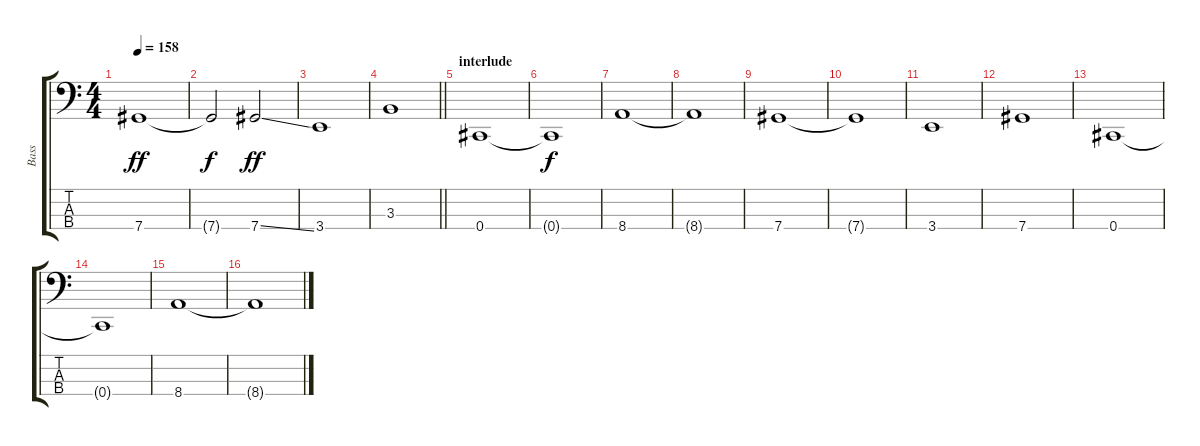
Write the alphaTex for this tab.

\track ("Bass" "Bass") {instrument contrabass}
\staff {score tabs}
\tuning (Gb2 Db2 Ab1 Db1) {hide}
\ts (4 4)
\tempo 158
\clef f4
\ks c
7.4.1{dy ff} |
7.4{t}.2{dy f} 7.4{ss}.2{dy ff} |
3.4.1 |
\barLineRight lightlight
3.3.1 |
\section ("" "interlude")
0.4.1 |
0.4{t}.1{dy f} |
8.4.1 |
8.4{t}.1 |
7.4.1 |
7.4{t}.1 |
3.4.1 |
7.4.1 |
0.4.1 |
0.4{t}.1 |
8.4.1 |
8.4{t}.1
